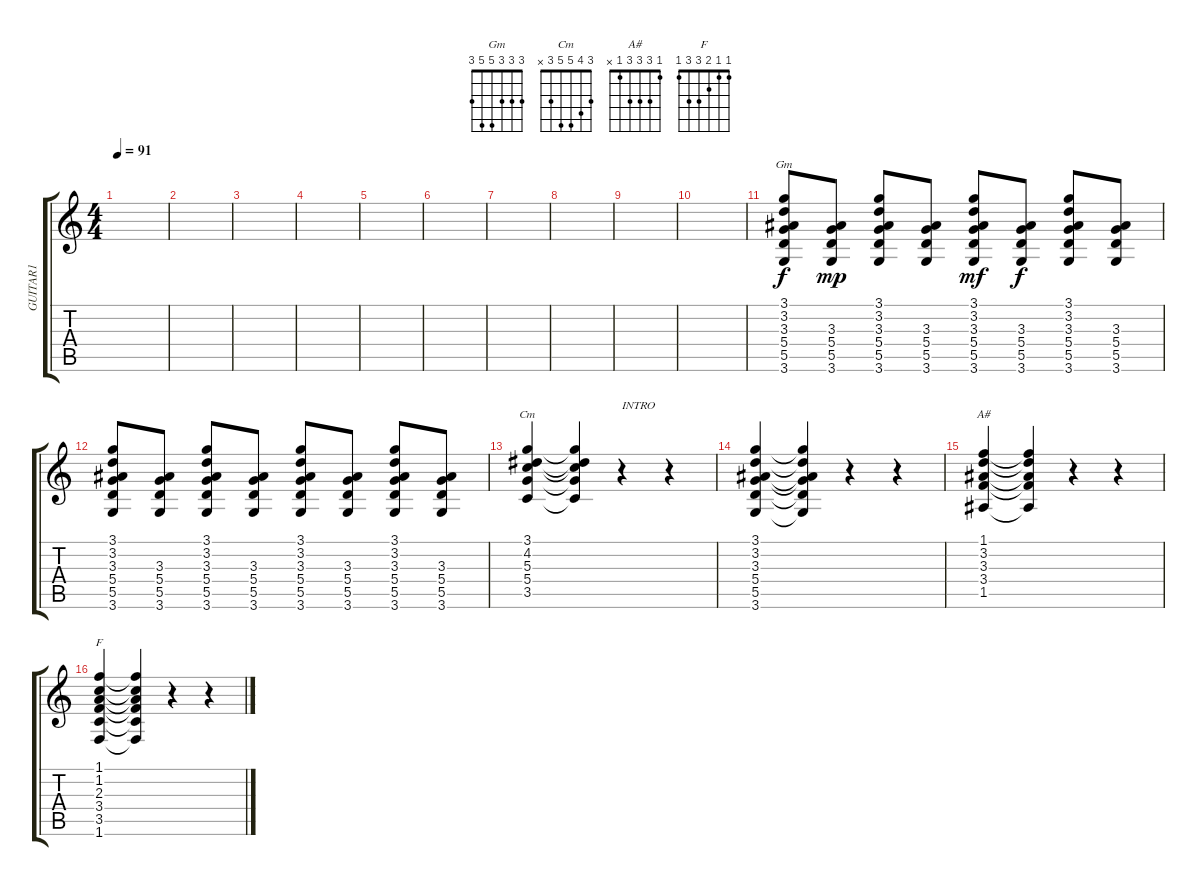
\track ("GUITAR1" "GUITAR1") {instrument overdrivenguitar}
\staff {score tabs}
\tuning (E4 B3 G3 D3 A2 E2) {hide}
\chord ("Gm" 3 3 3 5 5 3)
\chord ("Cm" 3 4 5 5 3 x)
\chord ("A#" 1 3 3 3 1 x)
\chord ("F" 1 1 2 3 3 1)
\ts (4 4)
\tempo 91
\clef g2
\ks c
|
|
|
|
|
|
|
|
|
|
(3.1 3.2 3.3 5.4 5.5 3.6).8{ch "Gm"} (3.3 5.4 5.5 3.6).8{dy mp} (3.1 3.2 3.3 5.4 5.5 3.6).8 (3.3 5.4 5.5 3.6).8 (3.1 3.2 3.3 5.4 5.5 3.6).8{dy mf} (3.3 5.4 5.5 3.6).8{dy f} (3.1 3.2 3.3 5.4 5.5 3.6).8 (3.3 5.4 5.5 3.6).8 |
(3.1 3.2 3.3 5.4 5.5 3.6).8 (3.3 5.4 5.5 3.6).8 (3.1 3.2 3.3 5.4 5.5 3.6).8 (3.3 5.4 5.5 3.6).8 (3.1 3.2 3.3 5.4 5.5 3.6).8 (3.3 5.4 5.5 3.6).8 (3.1 3.2 3.3 5.4 5.5 3.6).8 (3.3 5.4 5.5 3.6).8 |
(3.1 4.2 5.3 5.4 3.5).4{ch "Cm"} (3.1{t} 4.2{t} 5.3{t} 5.4{t} 3.5{t}).4 r.4{txt "INTRO"} r.4 |
(3.1 3.2 3.3 5.4 5.5 3.6).4 (3.1{t} 3.2{t} 3.3{t} 5.4{t} 5.5{t} 3.6{t}).4 r.4 r.4 |
(1.1 3.2 3.3 3.4 1.5).4{ch "A#"} (1.1{t} 3.2{t} 3.3{t} 3.4{t} 1.5{t}).4 r.4 r.4 |
(1.1 1.2 2.3 3.4 3.5 1.6).4{ch "F"} (1.1{t} 1.2{t} 2.3{t} 3.4{t} 3.5{t} 1.6{t}).4 r.4 r.4
